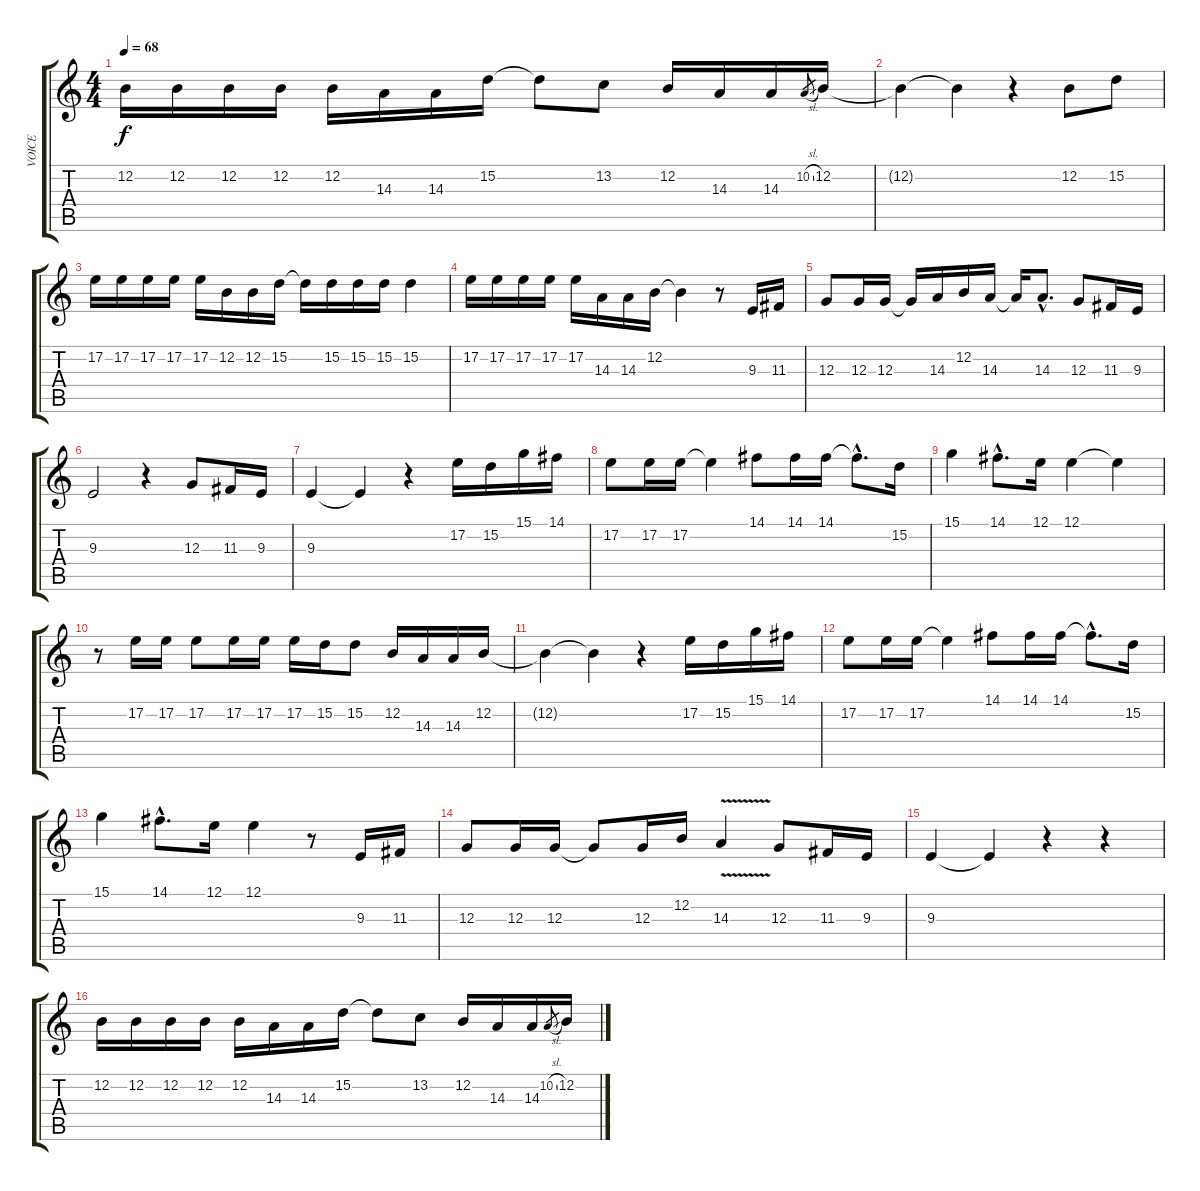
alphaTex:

\track ("VOICE" "VOICE") {instrument synthvoice}
\staff {score tabs}
\tuning (E4 B3 G3 D3 A2 E2) {hide}
\ts (4 4)
\tempo 68
\clef g2
\ks c
12.2.16{dy f} 12.2.16 12.2.16 12.2.16 12.2.16 14.3.16 14.3.16 15.2.16 15.2{t}.8 13.2.8 12.2.16 14.3.16 14.3.16 10.2{sl}.8{gr} 12.2.16 |
12.2{t}.4 12.2{t}.4 r.4 12.2.8 15.2.8 |
17.2.16 17.2.16 17.2.16 17.2.16 17.2.16 12.2.16 12.2.16 15.2.16 15.2{t}.16 15.2.16 15.2.16 15.2.16 15.2.4 |
17.2.16 17.2.16 17.2.16 17.2.16 17.2.16 14.3.16 14.3.16 12.2.16 12.2{t}.4 r.8 9.3.16 11.3.16 |
12.3.8 12.3.16 12.3.16 12.3{t}.16 14.3.16 12.2.16 14.3.16 14.3{t}.16 14.3{hac}.8{d} 12.3.8 11.3.16 9.3.16 |
9.3.2 r.4 12.3.8 11.3.16 9.3.16 |
9.3.4 9.3{t}.4 r.4 17.2.16 15.2.16 15.1.16 14.1.16 |
17.2.8 17.2.16 17.2.16 17.2{t}.4 14.1.8 14.1.16 14.1.16 14.1{hac t}.8{d} 15.2.16 |
15.1.4 14.1{hac}.8{d} 12.1.16 12.1.4 12.1{t}.4 |
r.8 17.2.16 17.2.16 17.2.8 17.2.16 17.2.16 17.2.16 15.2.16 15.2.8 12.2.16 14.3.16 14.3.16 12.2.16 |
12.2{t}.4 12.2{t}.4 r.4 17.2.16 15.2.16 15.1.16 14.1.16 |
17.2.8 17.2.16 17.2.16 17.2{t}.4 14.1.8 14.1.16 14.1.16 14.1{hac t}.8{d} 15.2.16 |
15.1.4 14.1{hac}.8{d} 12.1.16 12.1.4 r.8 9.3.16 11.3.16 |
12.3.8 12.3.16 12.3.16 12.3{t}.8 12.3.16 12.2.16 14.3{v}.4 12.3.8 11.3.16 9.3.16 |
9.3.4 9.3{t}.4 r.4 r.4 |
12.2.16 12.2.16 12.2.16 12.2.16 12.2.16 14.3.16 14.3.16 15.2.16 15.2{t}.8 13.2.8 12.2.16 14.3.16 14.3.16 10.2{sl}.8{gr} 12.2.16
